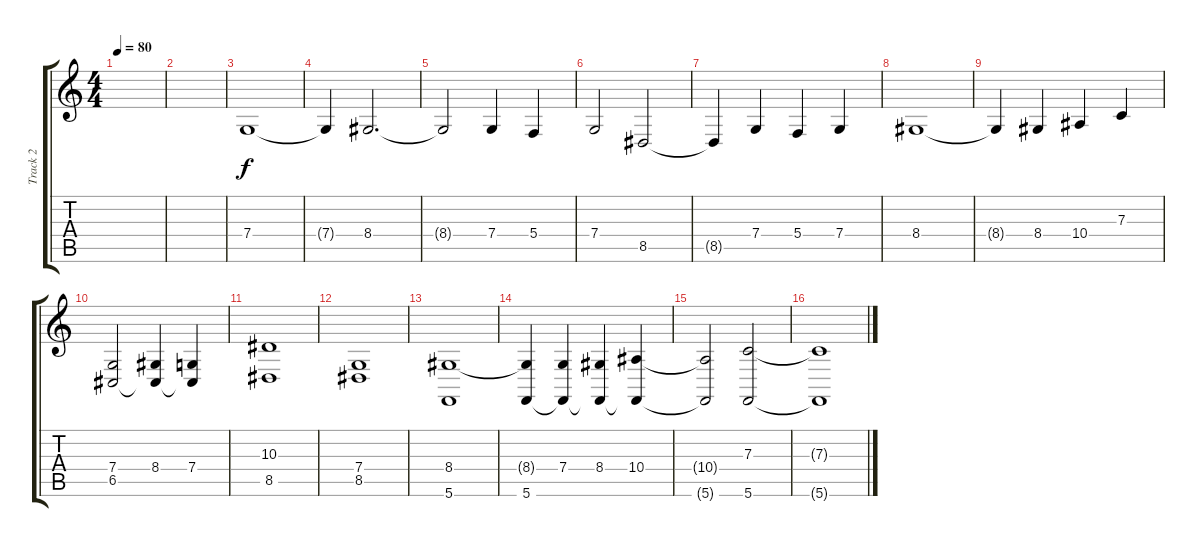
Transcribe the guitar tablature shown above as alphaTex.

\track ("Track 2" "Track 2") {instrument tremolostrings}
\staff {score tabs}
\tuning (D4 A3 F3 C3 G2 C2) {hide}
\ts (4 4)
\tempo 80
\clef g2
\ks c
|
|
7.4.1 |
7.4{t}.4 8.4.2{d} |
8.4{t}.2 7.4.4 5.4.4 |
7.4.2 8.5.2 |
8.5{t}.4 7.4.4 5.4.4 7.4.4 |
8.4.1 |
8.4{t}.4 8.4.4 10.4.4 7.3.4 |
(7.4 6.5).2 (8.4 6.5{t}).4 (7.4 6.5{t}).4 |
(10.3 8.5).1 |
(7.4 8.5).1 |
(8.4 5.6).1 |
(8.4{t} 5.6).4 (7.4 5.6{t}).4 (8.4 5.6{t}).4 (10.4 5.6{t}).4 |
(10.4{t} 5.6{t}).2 (7.3 5.6).2 |
(7.3{t} 5.6{t}).1
